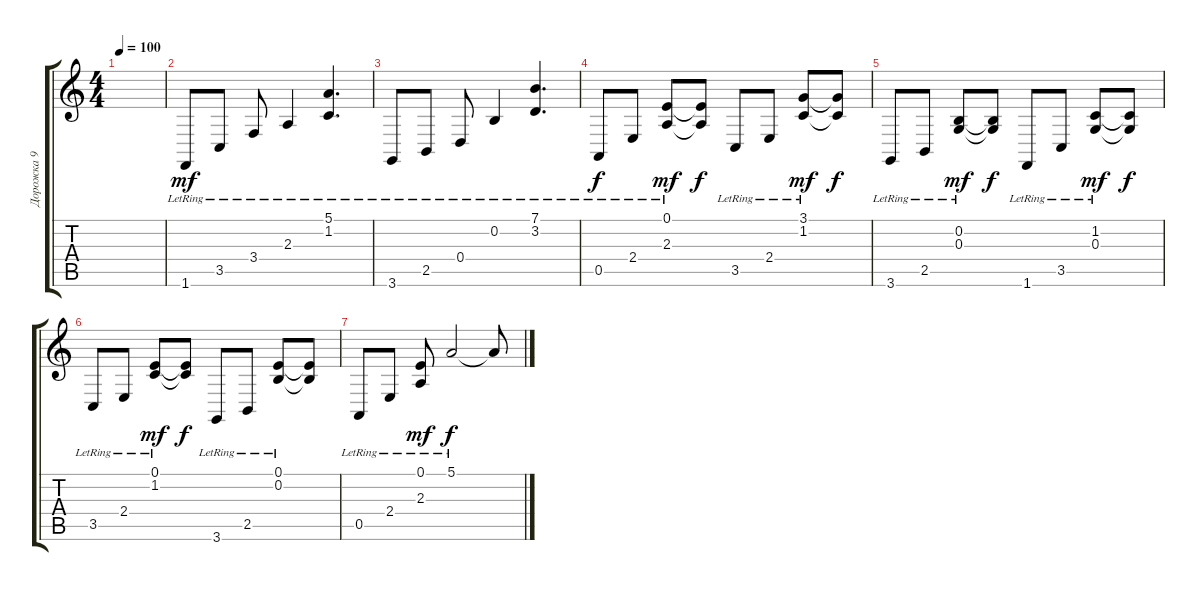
\track ("Дорожка 9" "Дорожка 9") {instrument brightacousticpiano}
\staff {score tabs}
\tuning (E4 B3 G3 D3 A2 E2) {hide}
\ts (4 4)
\tempo 100
\clef g2
\ks c
|
1.6{lr}.8{dy mf} 3.5{lr}.8 3.4{lr}.8 2.3{lr}.4 (5.1 1.2{lr}).4{d} |
3.6{lr}.8 2.5{lr}.8 0.4{lr}.8 0.2{lr}.4 (7.1 3.2{lr}).4{d} |
0.5{lr}.8{dy f} 2.4{lr}.8 (0.1 2.3{lr}).8{dy mf} (0.1{t} 2.3{t}).8{dy f} 3.5{lr}.8 2.4{lr}.8 (3.1 1.2{lr}).8{dy mf} (3.1{t} 1.2{t}).8{dy f} |
3.6{lr}.8 2.5{lr}.8 (0.2 0.3{lr}).8{dy mf} (0.2{t} 0.3{t}).8{dy f} 1.6{lr}.8 3.5{lr}.8 (1.2 0.3{lr}).8{dy mf} (1.2{t} 0.3{t}).8{dy f} |
3.5{lr}.8 2.4{lr}.8 (0.1 1.2{lr}).8{dy mf} (0.1{t} 1.2{t}).8{dy f} 3.6{lr}.8 2.5{lr}.8 (0.1 0.2{lr}).8 (0.1{t} 0.2{t}).8 |
0.5{lr}.8 2.4{lr}.8 (0.1 2.3{lr}).8{dy mf} 5.1{lr}.2{dy f} 5.1{t}.8
